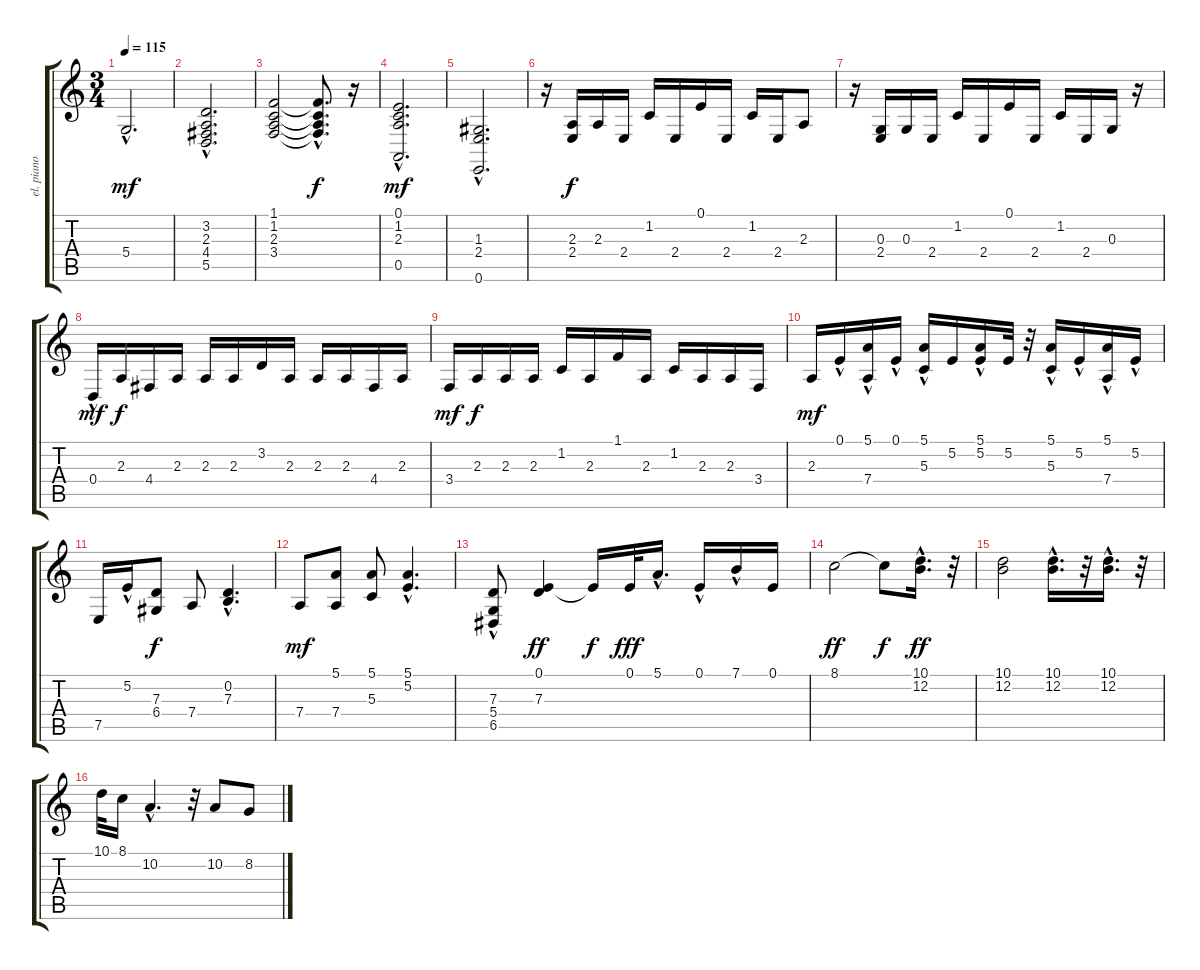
\track ("el. piano 1" "el. piano ") {instrument churchorgan}
\staff {score tabs}
\tuning (E4 B3 G3 D3 A2 E2) {hide}
\ts (3 4)
\tempo 115
\clef g2
\ks c
5.4{hac}.2{d dy mf} |
(3.2{hac} 2.3{hac} 4.4{hac} 5.5{hac}).2{d} |
(1.1 1.2 2.3 3.4).2 (1.1{hac t} 1.2{hac t} 2.3{hac t} 3.4{hac t}).8{d dy f} r.16 |
(0.1 1.2{hac} 2.3{hac} 0.5{hac}).2{d dy mf} |
(1.3{hac} 2.4 0.6).2{d} |
r.16 (2.3 2.4).16{dy f} 2.3.16 2.4.16 1.2.16 2.4.16 0.1.16 2.4.16 1.2.16 2.4.16 2.3.8 |
r.16 (0.3 2.4).16 0.3.16 2.4.16 1.2.16 2.4.16 0.1.16 2.4.16 1.2.16 2.4.16 0.3.16 r.16 |
0.4{hac}.16{dy mf} 2.3.16{dy f} 4.4.16 2.3.16 2.3.16 2.3.16 3.2.16 2.3.16 2.3.16 2.3.16 4.4.16 2.3.16 |
3.4.16{dy mf} 2.3.16{dy f} 2.3.16 2.3.16 1.2.16 2.3.16 1.1.16 2.3.16 1.2.16 2.3.16 2.3.16 3.4.16 |
2.3.16{dy mf} 0.1{hac}.16 (5.1{hac} 7.4{hac}).16 0.1{hac}.16 (5.1{hac} 5.3{hac}).16 5.2.16 (5.1{hac} 5.2).16 5.2.32 r.32 (5.1{hac} 5.3{hac}).16 5.2{hac}.16 (5.1{hac} 7.4{hac}).16 5.2{hac}.16 |
7.5.16 5.2{hac}.16 (7.3 6.4).8{dy f} 7.4.8 (0.2{hac} 7.3{hac}).4{d} |
7.4.8{dy mf} (5.1 7.4).8 (5.1 5.3).8 (5.1{hac} 5.2).4{d} |
(7.3 5.4{hac} 6.5{hac}).8 (0.1 7.3).4{dy ff} 0.1{t}.16{dy f} 0.1.32{dy fff} 5.1{hac}.16{d} 0.1{hac}.16 7.1{hac}.16 0.1.16 |
8.1.2{dy ff volume 9} 8.1{t}.8{dy f} (10.1 12.2{hac}).16{d dy ff} r.32 |
(10.1 12.2).2 (10.1 12.2{hac}).16{d} r.32 (10.1 12.2{hac}).16{d} r.32 |
10.1.32 8.1.16 10.2{hac}.4{d} r.32 10.2.8 8.2.8
